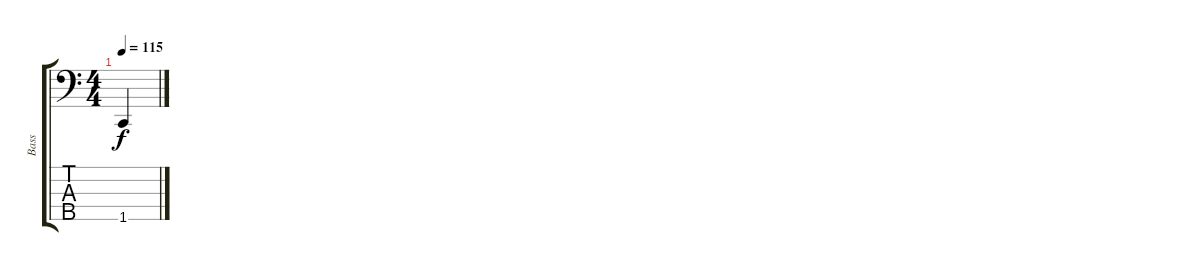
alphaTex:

\track ("Bass" "Bass") {instrument electricbassfinger}
\staff {score tabs}
\tuning (G2 D2 A1 E1 B0) {hide}
\ts (4 4)
\tempo 115
\clef f4
\ks c
1.5{t}.4{dy f}
